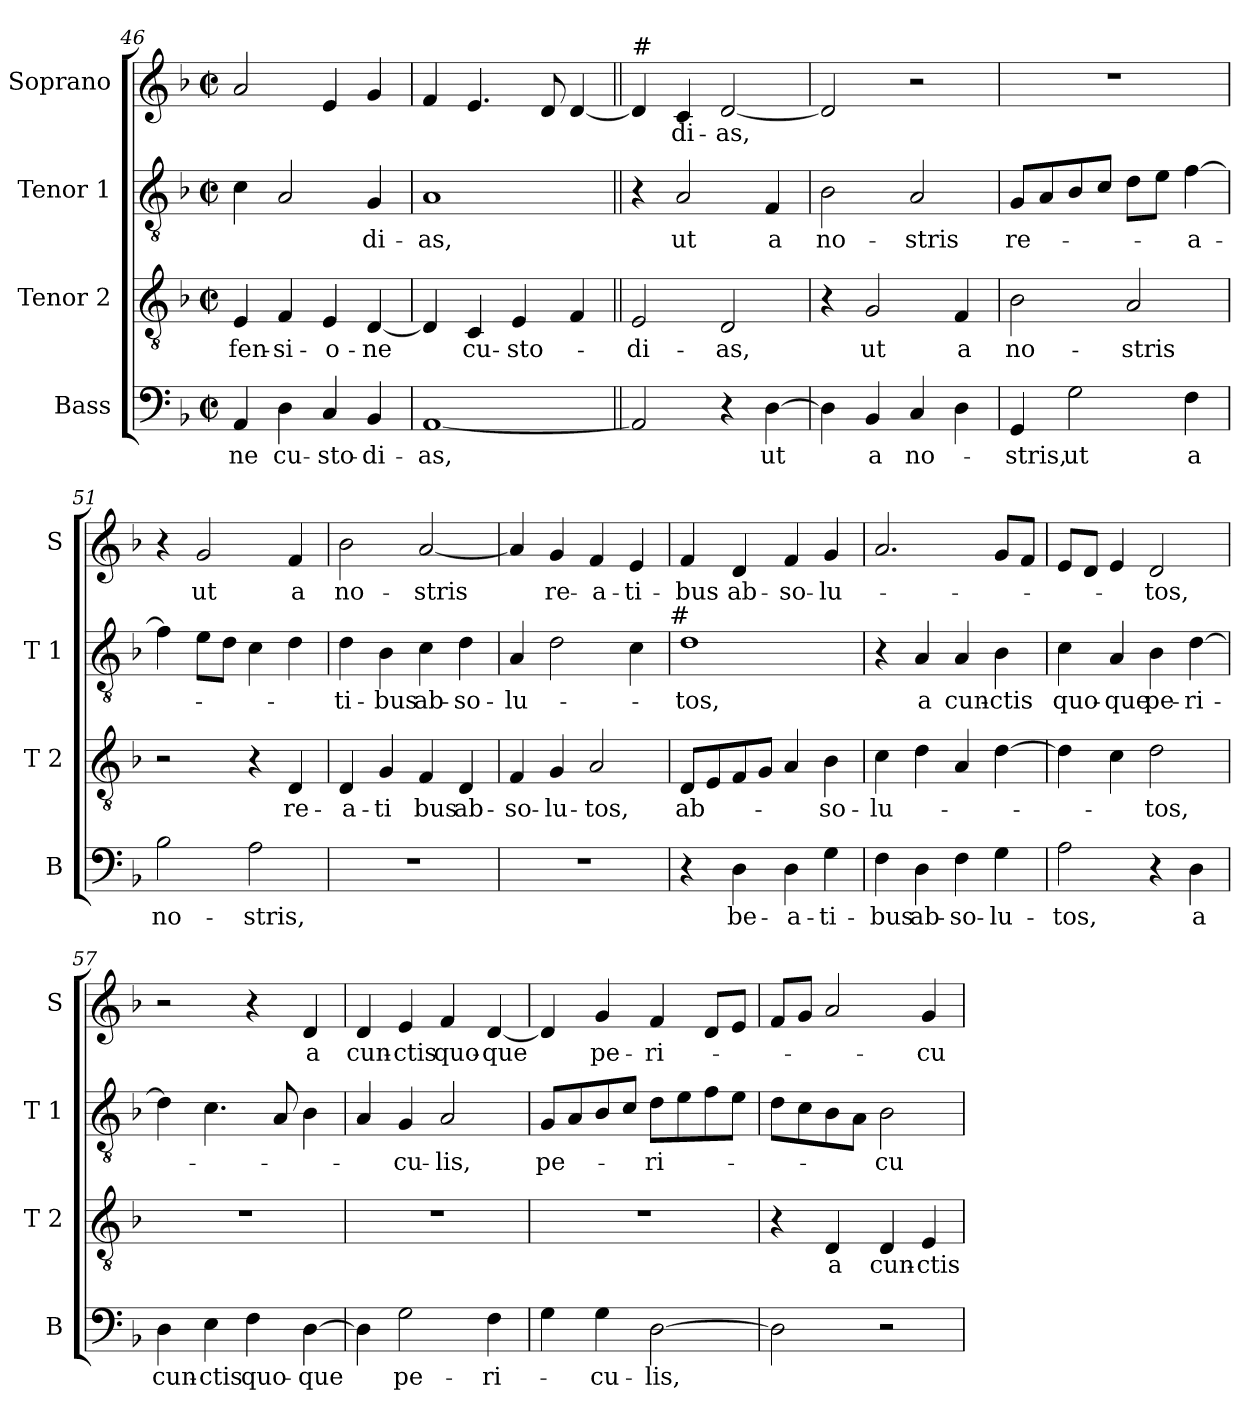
**kern	**text	**kern	**text	**kern	**text	**kern	**text
*part4	*part4	*part3	*part3	*part2	*part2	*part1	*part1
*staff4	*staff4	*staff3	*staff3	*staff2	*staff2	*staff1	*staff1
*I"Bass	*	*I"Tenor 2	*	*I"Tenor 1	*	*I"Soprano	*
*I'B	*	*I'T 2	*	*I'T 1	*	*I'S	*
*clefF4	*	*clefGv2	*	*clefGv2	*	*clefG2	*
*k[b-]	*	*k[b-]	*	*k[b-]	*	*k[b-]	*
*F:	*	*F:	*	*F:	*	*F:	*
*M2/2	*	*M2/2	*	*M2/2	*	*M2/2	*
*met(c|)	*	*met(c|)	*	*met(c|)	*	*met(c|)	*
=46	=46	=46	=46	=46	=46	=46	=46
4AA/	-ne	4E/	-fen-	4c\	.	2a/	.
4D\	cu-	4F/	-si-	2A/	.	.	.
4C/	-sto-	4E/	-o-	.	.	4e/	.
4BB-/	-di-	[4D/	-ne	4G/	-di-	4g/	.
=47	=47	=47	=47	=47	=47	=47	=47
[1AA	-as,	4D/]	.	1A	-as,	4f/	.
.	.	4C/	cu-	.	.	4.e/	.
.	.	4E/	-sto-	.	.	.	.
.	.	.	.	.	.	8d/	.
.	.	4F/	.	.	.	[4d/	.
=48||	=48||	=48||	=48||	=48||	=48||	=48||	=48||
!	!	!	!	!	!	!LO:TX:a:t=#	!
2AA/]	.	2E/	-di-	4r	.	4d/]	.
.	.	.	.	2A/	ut	4c/	-di-
4r	.	2D/	-as,	.	.	[2d/	-as,
[4D\	ut	.	.	4F/	a	.	.
!!LO:LB:g=z
=49	=49	=49	=49	=49	=49	=49	=49
4D\]	.	4r	.	2B-\	no-	2d/]	.
4BB-/	a	2G/	ut	.	.	.	.
4C/	no-	.	.	2A/	-stris	2r	.
4D\	.	4F/	a	.	.	.	.
=50	=50	=50	=50	=50	=50	=50	=50
4GG/	-stris,	2B-\	no-	8G/L	re-	1r	.
.	.	.	.	8A/	.	.	.
2G\	ut	.	.	8B-/	.	.	.
.	.	.	.	8c/J	.	.	.
.	.	2A/	-stris	8d\L	.	.	.
.	.	.	.	8e\J	.	.	.
4F\	a	.	.	[4f\	-a-	.	.
=51	=51	=51	=51	=51	=51	=51	=51
2B-\	no-	2r	.	4f\]	.	4r	.
.	.	.	.	8e\L	.	2g/	ut
.	.	.	.	8d\J	.	.	.
2A\	-stris,	4r	.	4c\	.	.	.
.	.	4D/	re-	4d\	.	4f/	a
=52	=52	=52	=52	=52	=52	=52	=52
1r	.	4D/	-a-	4d\	-ti-	2b-\	no-
.	.	4G/	-ti	4B-\	-bus	.	.
.	.	4F/	bus	4c\	ab-	[2a/	-stris
.	.	4D/	ab-	4d\	-so-	.	.
=53	=53	=53	=53	=53	=53	=53	=53
1r	.	4F/	-so-	4A/	-lu-	4a/]	.
.	.	4G/	-lu-	2d\	.	4g/	re-
.	.	2A/	-tos,	.	.	4f/	-a-
.	.	.	.	4c\	.	4e/	-ti-
!	!	!	!	!LO:TX:a:t=#	!	!	!
=54	=54	=54	=54	=54	=54	=54	=54
4r	.	8D/L	ab-	1d	-tos,	4f/	-bus
.	.	8E/	.	.	.	.	.
4D\	be-	8F/	.	.	.	4d/	ab-
.	.	8G/J	.	.	.	.	.
4D\	-a-	4A/	.	.	.	4f/	-so-
4G\	-ti-	4B-\	-so-	.	.	4g/	-lu-
!!LO:PB:g=z
=55	=55	=55	=55	=55	=55	=55	=55
4F\	-bus	4c\	-lu-	4r	.	2.a/	.
4D\	ab-	4d\	.	4A/	a	.	.
4F\	-so-	4A/	.	4A/	cun-	.	.
4G\	-lu-	[4d\	.	4B-\	-ctis	8g/L	.
.	.	.	.	.	.	8f/J	.
=56	=56	=56	=56	=56	=56	=56	=56
2A\	-tos,	4d\]	.	4c\	quo-	8e/L	.
.	.	.	.	.	.	8d/J	.
.	.	4c\	.	4A/	-que	4e/	.
4r	.	2d\	-tos,	4B-\	pe-	2d/	-tos,
4D\	a	.	.	[4d\	-ri-	.	.
=57	=57	=57	=57	=57	=57	=57	=57
4D\	cun-	1r	.	4d\]	.	2r	.
4E\	-ctis	.	.	4.c\	.	.	.
4F\	quo-	.	.	.	.	4r	.
.	.	.	.	8A/	.	.	.
[4D\	-que	.	.	4B-\	.	4d/	a
=58	=58	=58	=58	=58	=58	=58	=58
4D\]	.	1r	.	4A/	.	4d/	cun-
2G\	pe-	.	.	4G/	-cu-	4e/	-ctis
.	.	.	.	2A/	-lis,	4f/	quo-
4F\	-ri-	.	.	.	.	[4d/	-que
=59	=59	=59	=59	=59	=59	=59	=59
4G\	.	1r	.	8G/L	pe-	4d/]	.
.	.	.	.	8A/	.	.	.
4G\	-cu-	.	.	8B-/	.	4g/	pe-
.	.	.	.	8c/J	.	.	.
[2D\	-lis,	.	.	8d\L	-ri-	4f/	-ri-
.	.	.	.	8e\	.	.	.
.	.	.	.	8f\	.	8d/L	.
.	.	.	.	8e\J	.	8e/J	.
=60	=60	=60	=60	=60	=60	=60	=60
2D\]	.	4r	.	8d\L	.	8f/L	.
.	.	.	.	8c\	.	8g/J	.
.	.	4D/	a	8B-\	.	2a/	.
.	.	.	.	8A\J	.	.	.
2r	.	4D/	cun-	2B-\	-cu-	.	.
.	.	4E/	-ctis	.	.	4g/	-cu-
=	=	=	=	=	=	=	=
*-	*-	*-	*-	*-	*-	*-	*-
